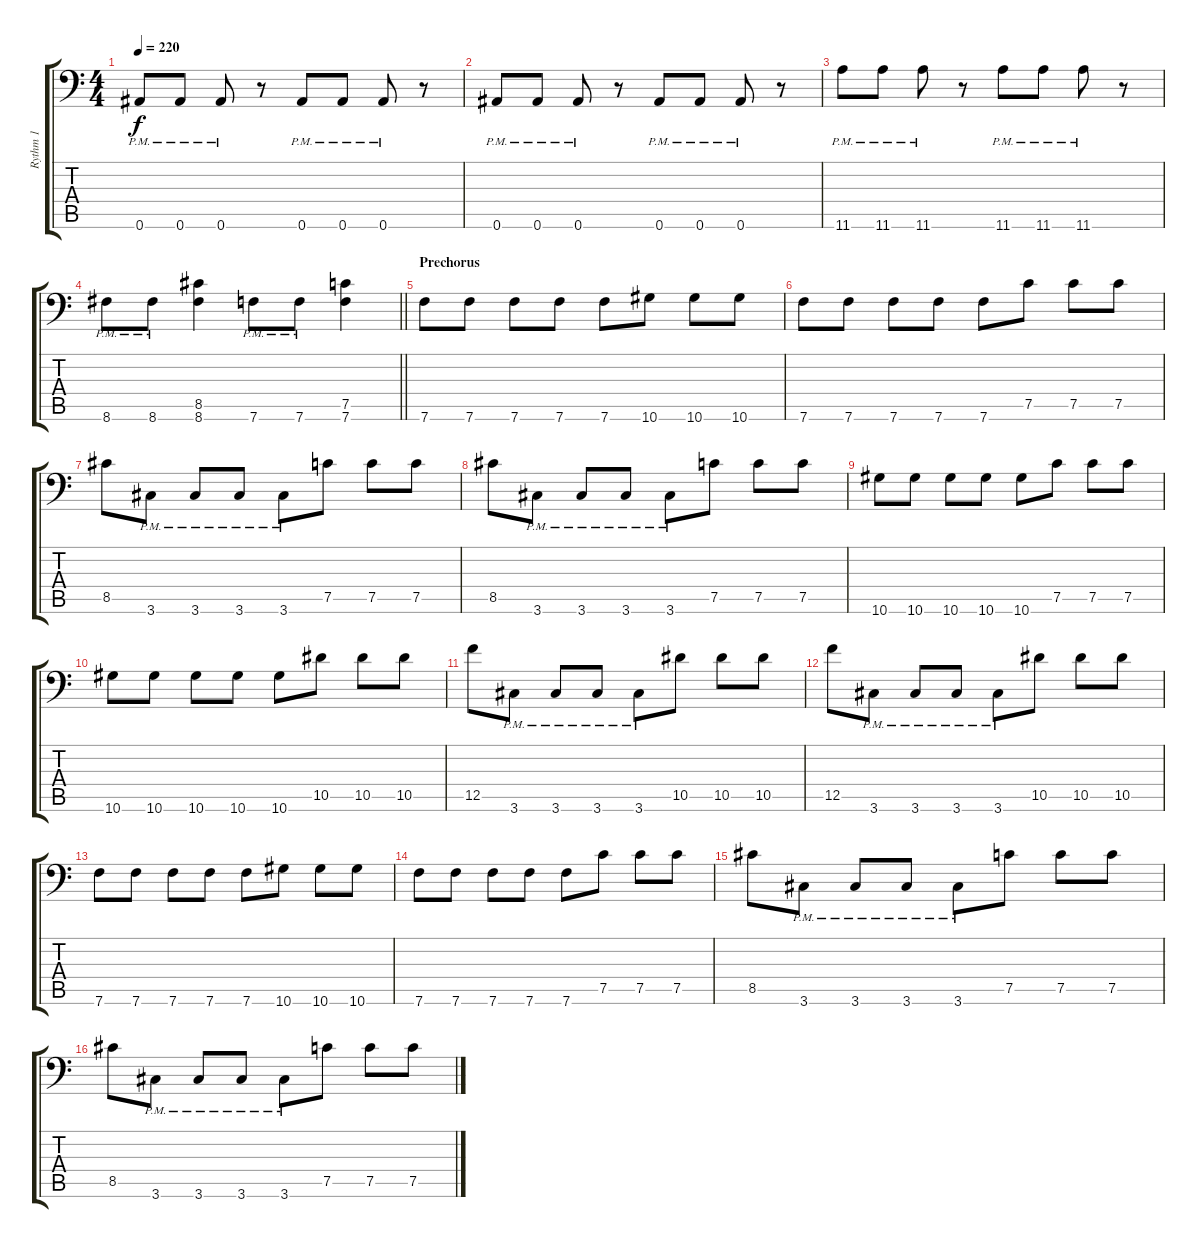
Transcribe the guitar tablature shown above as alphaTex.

\track ("Rythm 1" "Rythm 1") {instrument distortionguitar}
\staff {score tabs}
\tuning (C4 G3 Eb3 Bb2 F2 Bb1) {hide}
\ts (4 4)
\tempo 220
\clef f4
\ks c
0.6{pm}.8{dy f} 0.6{pm}.8 0.6{pm}.8 r.8 0.6{pm}.8 0.6{pm}.8 0.6{pm}.8 r.8 |
0.6{pm}.8 0.6{pm}.8 0.6{pm}.8 r.8 0.6{pm}.8 0.6{pm}.8 0.6{pm}.8 r.8 |
11.6{pm}.8 11.6{pm}.8 11.6{pm}.8 r.8 11.6{pm}.8 11.6{pm}.8 11.6{pm}.8 r.8 |
\barLineRight lightlight
8.6{pm}.8 8.6{pm}.8 (8.5 8.6).4 7.6{pm}.8 7.6{pm}.8 (7.5 7.6).4 |
\section ("" "Prechorus")
7.6.8 7.6.8 7.6.8 7.6.8 7.6.8 10.6.8 10.6.8 10.6.8 |
7.6.8 7.6.8 7.6.8 7.6.8 7.6.8 7.5.8 7.5.8 7.5.8 |
8.5.8 3.6{pm}.8 3.6{pm}.8 3.6{pm}.8 3.6{pm}.8 7.5.8 7.5.8 7.5.8 |
8.5.8 3.6{pm}.8 3.6{pm}.8 3.6{pm}.8 3.6{pm}.8 7.5.8 7.5.8 7.5.8 |
10.6.8 10.6.8 10.6.8 10.6.8 10.6.8 7.5.8 7.5.8 7.5.8 |
10.6.8 10.6.8 10.6.8 10.6.8 10.6.8 10.5.8 10.5.8 10.5.8 |
12.5.8 3.6{pm}.8 3.6{pm}.8 3.6{pm}.8 3.6{pm}.8 10.5.8 10.5.8 10.5.8 |
12.5.8 3.6{pm}.8 3.6{pm}.8 3.6{pm}.8 3.6{pm}.8 10.5.8 10.5.8 10.5.8 |
7.6.8 7.6.8 7.6.8 7.6.8 7.6.8 10.6.8 10.6.8 10.6.8 |
7.6.8 7.6.8 7.6.8 7.6.8 7.6.8 7.5.8 7.5.8 7.5.8 |
8.5.8 3.6{pm}.8 3.6{pm}.8 3.6{pm}.8 3.6{pm}.8 7.5.8 7.5.8 7.5.8 |
8.5.8 3.6{pm}.8 3.6{pm}.8 3.6{pm}.8 3.6{pm}.8 7.5.8 7.5.8 7.5.8
